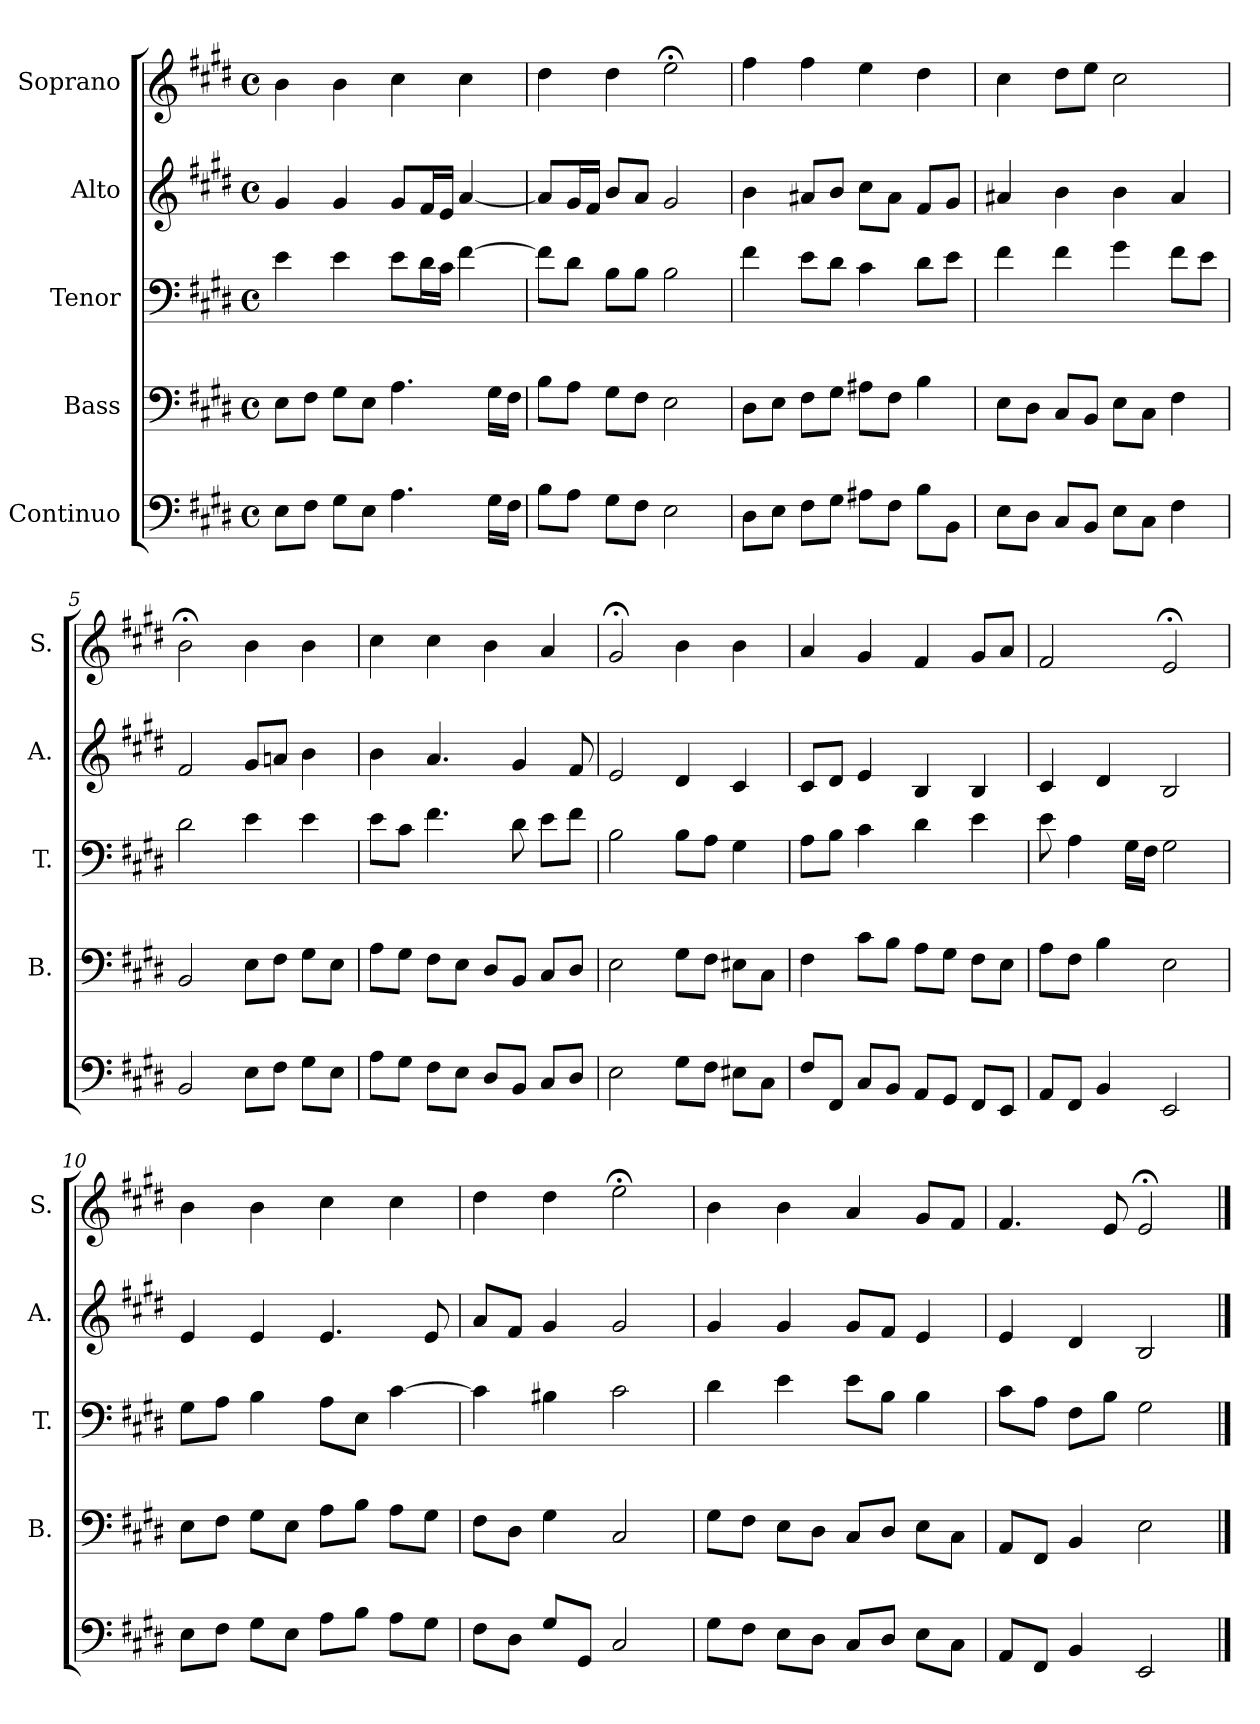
**kern	**kern	**kern	**kern	**kern
*part5	*part4	*part3	*part2	*part1
*staff5	*staff4	*staff3	*staff2	*staff1
*I"Continuo	*I"Bass	*I"Tenor	*I"Alto	*I"Soprano
*	*I'B.	*I'T.	*I'A.	*I'S.
*clefF4	*clefF4	*clefF4	*clefG2	*clefG2
*k[f#c#g#d#]	*k[f#c#g#d#]	*k[f#c#g#d#]	*k[f#c#g#d#]	*k[f#c#g#d#]
*E:	*E:	*E:	*E:	*E:
*M4/4	*M4/4	*M4/4	*M4/4	*M4/4
*met(c)	*met(c)	*met(c)	*met(c)	*met(c)
=1	=1	=1	=1	=1
8E\L	8E\L	4e\	4g#/	4b\
8F#\J	8F#\J	.	.	.
8G#\L	8G#\L	4e\	4g#/	4b\
8E\J	8E\J	.	.	.
4.A\	4.A\	8e\L	8g#/L	4cc#\
.	.	16d#\L	16f#/L	.
.	.	16c#\JJ	16e/JJ	.
.	.	[4f#\	[4a/	4cc#\
16G#\LL	16G#\LL	.	.	.
16F#\JJ	16F#\JJ	.	.	.
=2	=2	=2	=2	=2
8B\L	8B\L	8f#\L]	8a/L]	4dd#\
8A\J	8A\J	8d#\J	16g#/L	.
.	.	.	16f#/JJ	.
8G#\L	8G#\L	8B\L	8b/L	4dd#\
8F#\J	8F#\J	8B\J	8a/J	.
2E\	2E\	2B\	2g#/	2ee;<\
=3	=3	=3	=3	=3
8D#\L	8D#\L	4f#\	4b\	4ff#\
8E\J	8E\J	.	.	.
8F#\L	8F#\L	8e\L	8a#X/L	4ff#\
8G#\J	8G#\J	8d#\J	8b/J	.
8A#X\L	8A#X\L	4c#\	8cc#\L	4ee\
8F#\J	8F#\J	.	8a#\J	.
8B\L	4B\	8d#\L	8f#/L	4dd#\
8BB\J	.	8e\J	8g#/J	.
=4	=4	=4	=4	=4
8E\L	8E\L	4f#\	4a#X/	4cc#\
8D#\J	8D#\J	.	.	.
8C#/L	8C#/L	4f#\	4b\	8dd#\L
8BB/J	8BB/J	.	.	8ee\J
8E\L	8E\L	4g#\	4b\	2cc#\
8C#\J	8C#\J	.	.	.
4F#\	4F#\	8f#\L	4a#/	.
.	.	8e\J	.	.
!!LO:LB:g=z
=5	=5	=5	=5	=5
2BB/	2BB/	2d#\	2f#/	2b;<\
8E\L	8E\L	4e\	8g#/L	4b\
8F#\J	8F#\J	.	8an/J	.
8G#\L	8G#\L	4e\	4b\	4b\
8E\J	8E\J	.	.	.
=6	=6	=6	=6	=6
8A\L	8A\L	8e\L	4b\	4cc#\
8G#\J	8G#\J	8c#\J	.	.
8F#\L	8F#\L	4.f#\	4.a/	4cc#\
8E\J	8E\J	.	.	.
8D#/L	8D#/L	.	.	4b\
8BB/J	8BB/J	8d#\	4g#/	.
8C#/L	8C#/L	8e\L	.	4a/
8D#/J	8D#/J	8f#\J	8f#/	.
=7	=7	=7	=7	=7
2E\	2E\	2B\	2e/	2g#;</
8G#\L	8G#\L	8B\L	4d#/	4b\
8F#\J	8F#\J	8A\J	.	.
8E#X\L	8E#X\L	4G#\	4c#/	4b\
8C#\J	8C#\J	.	.	.
=8	=8	=8	=8	=8
8F#/L	4F#\	8A\L	8c#/L	4a/
8FF#/J	.	8B\J	8d#/J	.
8C#/L	8c#\L	4c#\	4e/	4g#/
8BB/J	8B\J	.	.	.
8AA/L	8A\L	4d#\	4B/	4f#/
8GG#/J	8G#\J	.	.	.
8FF#/L	8F#\L	4e\	4B/	8g#/L
8EE/J	8E\J	.	.	8a/J
!!LO:LB:g=z
=9	=9	=9	=9	=9
8AA/L	8A\L	8e\	4c#/	2f#/
8FF#/J	8F#\J	4A\	.	.
4BB/	4B\	.	4d#/	.
.	.	16G#\LL	.	.
.	.	16F#\JJ	.	.
2EE/	2E\	2G#\	2B/	2e;</
=10	=10	=10	=10	=10
8E\L	8E\L	8G#\L	4e/	4b\
8F#\J	8F#\J	8A\J	.	.
8G#\L	8G#\L	4B\	4e/	4b\
8E\J	8E\J	.	.	.
8A\L	8A\L	8A\L	4.e/	4cc#\
8B\J	8B\J	8E\J	.	.
8A\L	8A\L	[4c#\	.	4cc#\
8G#\J	8G#\J	.	8e/	.
=11	=11	=11	=11	=11
8F#\L	8F#\L	4c#\]	8a/L	4dd#\
8D#\J	8D#\J	.	8f#/J	.
8G#/L	4G#\	4B#X\	4g#/	4dd#\
8GG#/J	.	.	.	.
2C#/	2C#/	2c#\	2g#/	2ee;<\
=12	=12	=12	=12	=12
8G#\L	8G#\L	4d#\	4g#/	4b\
8F#\J	8F#\J	.	.	.
8E\L	8E\L	4e\	4g#/	4b\
8D#\J	8D#\J	.	.	.
8C#/L	8C#/L	8e\L	8g#/L	4a/
8D#/J	8D#/J	8B\J	8f#/J	.
8E\L	8E\L	4B\	4e/	8g#/L
8C#\J	8C#\J	.	.	8f#/J
=13	=13	=13	=13	=13
8AA/L	8AA/L	8c#\L	4e/	4.f#/
8FF#/J	8FF#/J	8A\J	.	.
4BB/	4BB/	8F#\L	4d#/	.
.	.	8B\J	.	8e/
2EE/	2E\	2G#\	2B/	2e;</
==	==	==	==	==
*-	*-	*-	*-	*-
